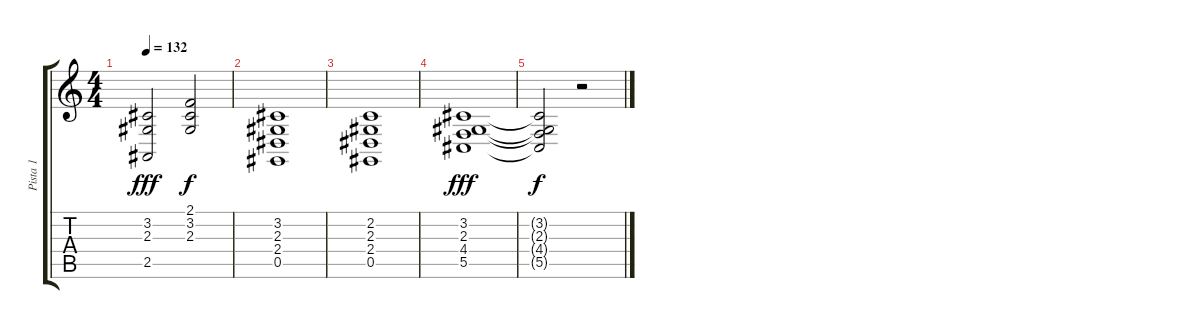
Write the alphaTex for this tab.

\track ("Pista 1" "Pista 1") {instrument stringensemble1}
\staff {score tabs}
\tuning (Eb4 Bb3 Gb3 Db3 Ab2 Eb2) {hide}
\ts (4 4)
\tempo 132
\clef g2
\ks c
(3.2{t} 2.3{t} 2.5).2{dy fff} (2.1 3.2 2.3).2{dy f} |
(3.2 2.3 2.4 0.5).1 |
(2.2 2.3 2.4 0.5).1 |
(3.2 2.3 4.4 5.5).1{dy fff} |
(3.2{t} 2.3{t} 4.4{t} 5.5{t}).2{dy f} r.2
